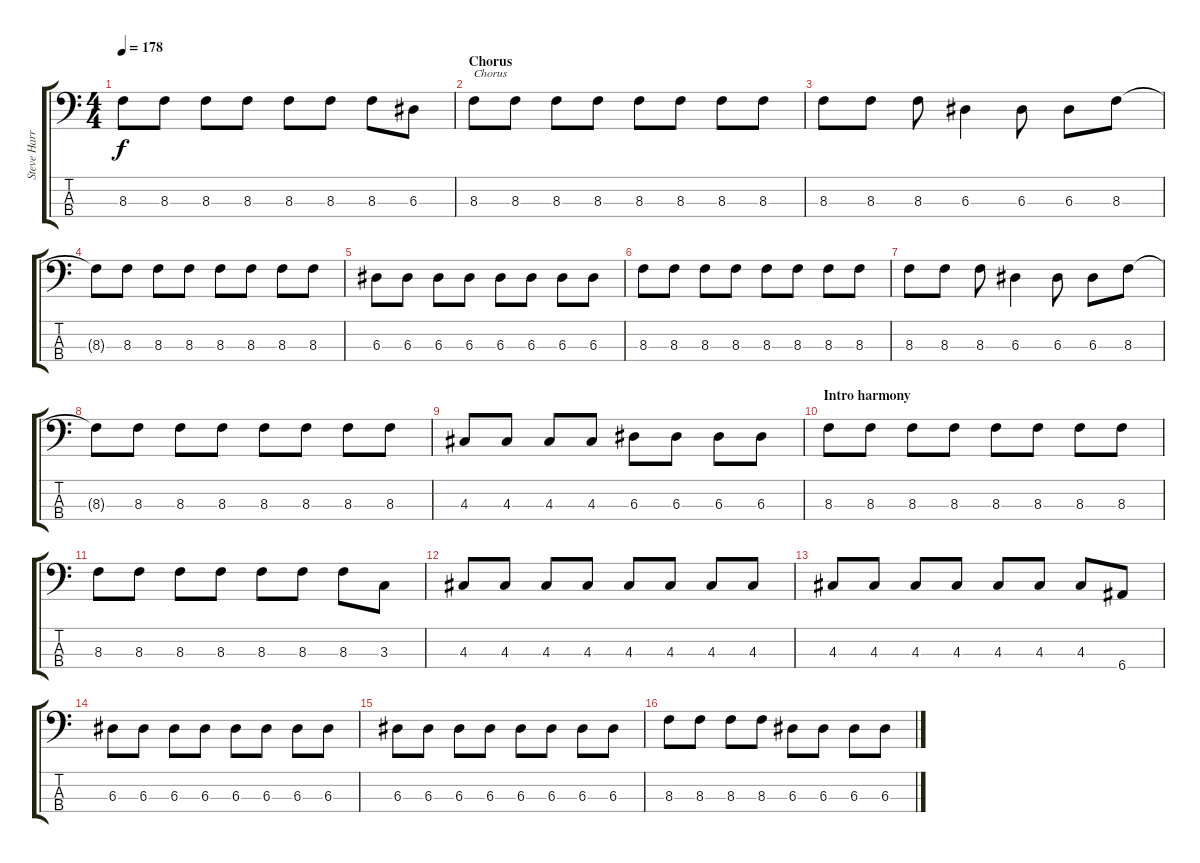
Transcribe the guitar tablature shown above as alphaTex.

\track ("Steve Harris - Bass" "Steve Harr") {instrument electricbassfinger}
\staff {score tabs}
\tuning (G2 D2 A1 E1) {hide}
\ts (4 4)
\tempo 178
\clef f4
\ks c
8.3.8{dy f} 8.3.8 8.3.8 8.3.8 8.3.8 8.3.8 8.3.8 6.3.8 |
\section ("" "Chorus")
8.3.8{txt "Chorus"} 8.3.8 8.3.8 8.3.8 8.3.8 8.3.8 8.3.8 8.3.8 |
8.3.8 8.3.8 8.3.8 6.3.4 6.3.8 6.3.8 8.3.8 |
8.3{t}.8 8.3.8 8.3.8 8.3.8 8.3.8 8.3.8 8.3.8 8.3.8 |
6.3.8 6.3.8 6.3.8 6.3.8 6.3.8 6.3.8 6.3.8 6.3.8 |
8.3.8 8.3.8 8.3.8 8.3.8 8.3.8 8.3.8 8.3.8 8.3.8 |
8.3.8 8.3.8 8.3.8 6.3.4 6.3.8 6.3.8 8.3.8 |
8.3{t}.8 8.3.8 8.3.8 8.3.8 8.3.8 8.3.8 8.3.8 8.3.8 |
4.3.8 4.3.8 4.3.8 4.3.8 6.3.8 6.3.8 6.3.8 6.3.8 |
\section ("" "Intro harmony")
8.3.8 8.3.8 8.3.8 8.3.8 8.3.8 8.3.8 8.3.8 8.3.8 |
8.3.8 8.3.8 8.3.8 8.3.8 8.3.8 8.3.8 8.3.8 3.3.8 |
4.3.8 4.3.8 4.3.8 4.3.8 4.3.8 4.3.8 4.3.8 4.3.8 |
4.3.8 4.3.8 4.3.8 4.3.8 4.3.8 4.3.8 4.3.8 6.4.8 |
6.3.8 6.3.8 6.3.8 6.3.8 6.3.8 6.3.8 6.3.8 6.3.8 |
6.3.8 6.3.8 6.3.8 6.3.8 6.3.8 6.3.8 6.3.8 6.3.8 |
8.3.8 8.3.8 8.3.8 8.3.8 6.3.8 6.3.8 6.3.8 6.3.8
